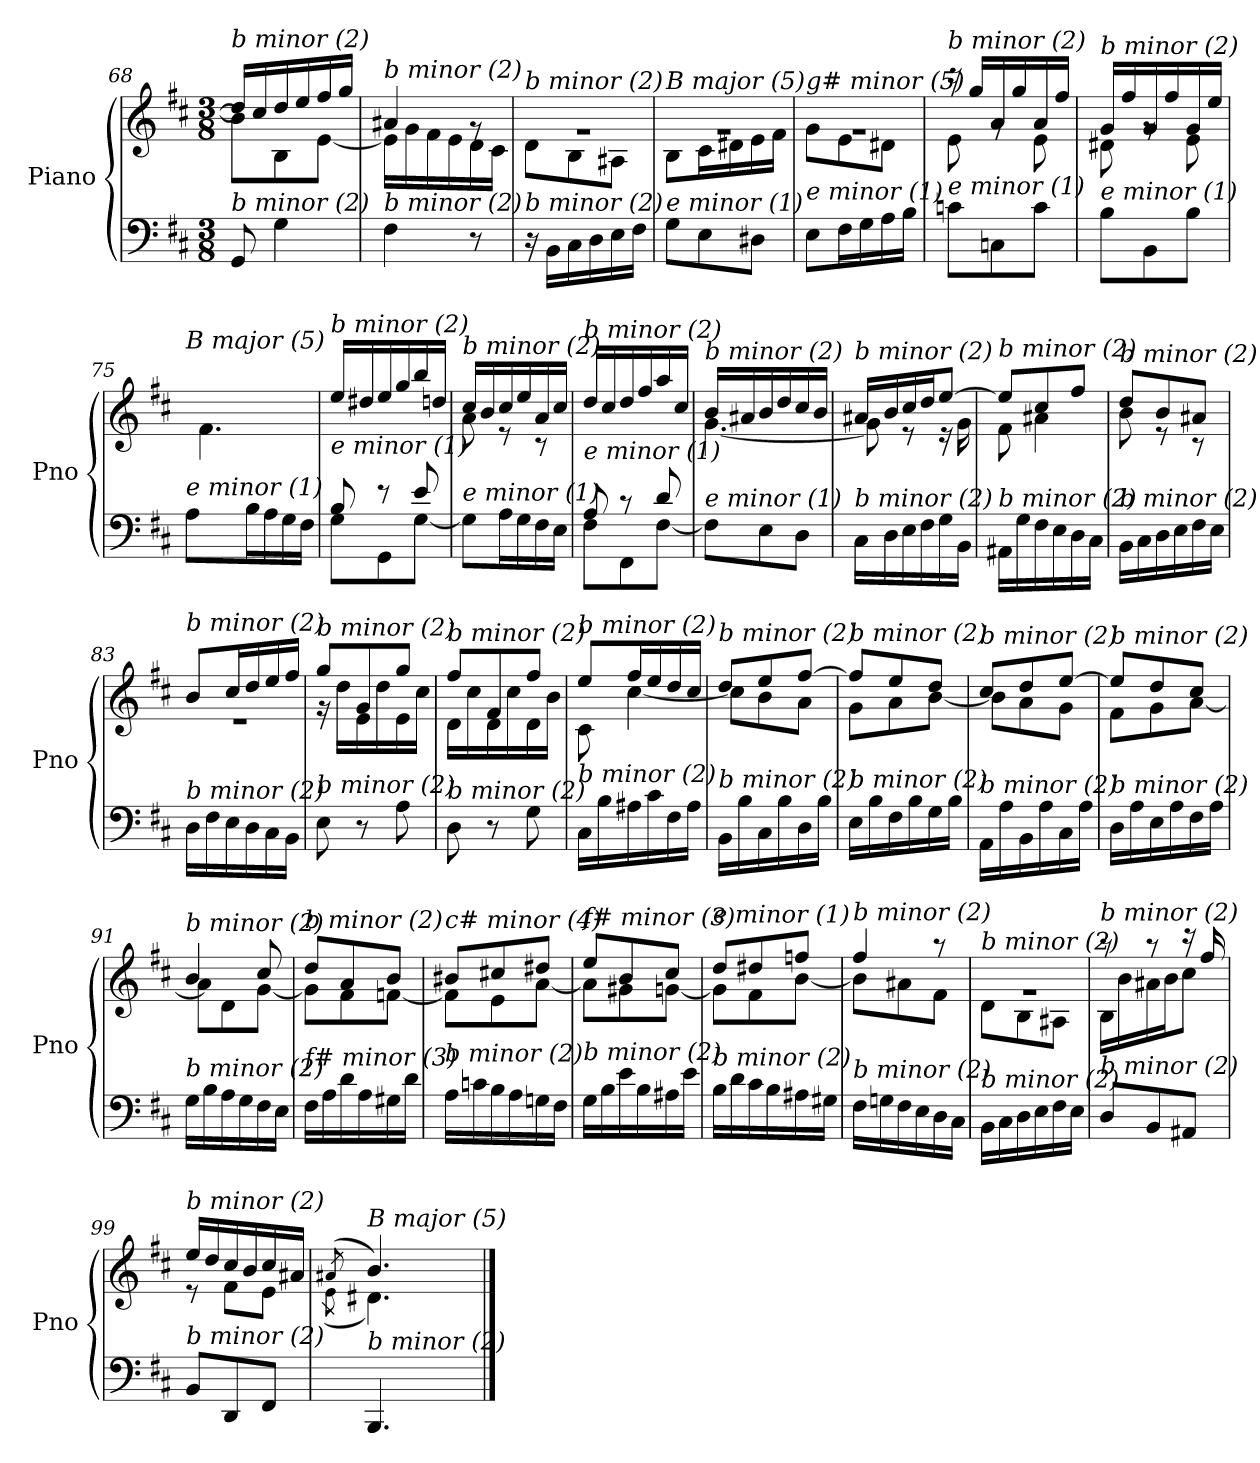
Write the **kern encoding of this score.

**kern	**kern
*part1	*part1
*staff2	*staff1
*I"Piano	*
*I'Pno	*
*clefF4	*clefG2
*k[f#c#]	*k[f#c#]
*M3/8	*M3/8
=68	=68
*	*^
!	!LO:TX:i:t=b minor (2)	!
!LO:TX:i:t=b minor (2)	!	!
8GG/	16dd/LL]	8b\L]
.	16cc#/	.
4G\	16dd/	8B\
.	16ee/	.
.	16ff#/	[8e\J
.	16gg/JJ	.
=69	=69	=69
!	!LO:TX:i:t=b minor (2)	!
!LO:TX:i:t=b minor (2)	!	!
4F#\	4a#X/	16e\LL]
.	.	16g\
.	.	16f#\
.	.	16e\
8r	8rg	16d\
.	.	16c#\JJ
=70	=70	=70
!	!LO:TX:i:t=b minor (2)	!
!LO:TX:i:t=b minor (2)	!	!
16r	4.rg	8d\L
16BB\LL	.	.
16C#\	.	8B\
16D\	.	.
16E\	.	8A#X\J
16F#\JJ	.	.
!!LO:LB:g=z	!!
=71	=71	=71
!	!LO:TX:i:t=B major (5)	!
!LO:TX:i:t=e minor (1)	!	!
8G\L	4.rg	8B\L
8E\	.	16c#\L
.	.	16d#X\
8D#X\J	.	16e\
.	.	16f#\JJ
=72	=72	=72
!	!LO:TX:i:t=g# minor (5)	!
!LO:TX:i:t=e minor (1)	!	!
8E\L	4.rg	8g\L
16F#\L	.	8e\
16G\	.	.
16A\	.	8d#X\J
16B\JJ	.	.
=73	=73	=73
!	!LO:TX:i:t=b minor (2)	!
!LO:TX:i:t=e minor (1)	!	!
8cn\L	16r	8e\
.	16gg/LL	.
8Cn\	16a/	8rg
.	16gg/	.
8c\J	16a/	8e\
.	16ff#/JJ	.
=74	=74	=74
!	!LO:TX:i:t=b minor (2)	!
!LO:TX:i:t=e minor (1)	!	!
8B\L	16g/LL	8d#X\
.	16ff#/	.
8BB\	16g/	8rg
.	16ff#/	.
8B\J	16g/	8e\
.	16ee/JJ	.
=75	=75	=75
!	!LO:TX:i:t=B major (5)	!
!LO:TX:i:t=e minor (1)	!	!
8A\L	16f#/LLyy	4.f#\
.	16ee/	.
16B\L	16dd#X/	.
16A\	16ff#/	.
16G\	16b/	.
16F#\JJ	16dd#/JJ	.
*	*v	*v
!!LO:LB:g=z
=76	=76
*^	*
!	!	!LO:TX:i:t=b minor (2)
!LO:TX:i:t=e minor (1)	!	!
8B/	8G\L	16ee/LL
.	.	16dd#X/
8r	8GG\	16ee/
.	.	16gg/
8e/	[8G\J	16bb/
.	.	16ddn/JJ
*v	*v	*
=77	=77
*	*^
!	!LO:TX:i:t=b minor (2)	!
!LO:TX:i:t=e minor (1)	!	!
8G\L]	16cc#/LL	8a\
.	16b/	.
16A\L	16cc#/	8r
16G\	16ee/	.
16F#\	16a/	8r
16E\JJ	16cc#/JJ	.
*	*v	*v
=78	=78
*^	*
!	!	!LO:TX:i:t=b minor (2)
!LO:TX:i:t=e minor (1)	!	!
8A/	8F#\L	16dd/LL
.	.	16cc#/
8r	8FF#\	16dd/
.	.	16ff#/
8d/	[8F#\J	16aa/
.	.	16cc#/JJ
*v	*v	*
=79	=79
*	*^
!	!LO:TX:i:t=b minor (2)	!
!LO:TX:i:t=e minor (1)	!	!
8F#\L]	16b/LL	[4.g\
.	16a#X/	.
8E\	16b/	.
.	16dd/	.
8D\J	16cc#/	.
.	16b/JJ	.
=80	=80	=80
!	!LO:TX:i:t=b minor (2)	!
!LO:TX:i:t=b minor (2)	!	!
16C#\LL	16a#X/LL	8g\]
16D\	16b/	.
16E\	16cc#/	8r
16F#\	16dd/J	.
16G\	[8ee/J	16r
16BB\JJ	.	16g\
!!LO:LB:g=z	!!
=81	=81	=81
!	!LO:TX:i:t=b minor (2)	!
!LO:TX:i:t=b minor (2)	!	!
16AA#X\LL	8ee/L]	8f#\
16G\	.	.
16F#\	8cc#/	4a#X\
16E\	.	.
16D\	8ff#/J	.
16C#\JJ	.	.
=82	=82	=82
!	!LO:TX:i:t=b minor (2)	!
!LO:TX:i:t=b minor (2)	!	!
16BB\LL	8dd/L	8b\
16C#\	.	.
16D\	8b/	8r
16E\	.	.
16F#\	8a#X/J	8r
16E\JJ	.	.
=83	=83	=83
!	!LO:TX:i:t=b minor (2)	!
!LO:TX:i:t=b minor (2)	!	!
16D\LL	8b/L	4.r
16F#\	.	.
16E\	16cc#/L	.
16D\	16dd/	.
16C#\	16ee/	.
16BB\JJ	16ff#/JJ	.
=84	=84	=84
!	!LO:TX:i:t=b minor (2)	!
!LO:TX:i:t=b minor (2)	!	!
8E\	8gg/L	16r
.	.	16dd\LL
8r	8g/	16e\
.	.	16dd\
8A\	8gg/J	16e\
.	.	16cc#\JJ
=85	=85	=85
!	!LO:TX:i:t=b minor (2)	!
!LO:TX:i:t=b minor (2)	!	!
8D\	8ff#/L	16d\LL
.	.	16cc#\
8r	8f#/	16d\
.	.	16cc#\
8G\	8ff#/J	16d\
.	.	16b\JJ
!!LO:LB:g=z	!!
=86	=86	=86
!	!LO:TX:i:t=b minor (2)	!
!LO:TX:i:t=b minor (2)	!	!
16C#\LL	8ee/L	8c#\
16B\	.	.
16A#X\	16ff#/L	[4cc#\
16c#\	16ee/	.
16F#\	16dd/	.
16A#\JJ	16cc#/JJ	.
=87	=87	=87
!	!LO:TX:i:t=b minor (2)	!
!LO:TX:i:t=b minor (2)	!	!
16BB\LL	8dd/L	8cc#\L]
16B\	.	.
16C#\	8ee/	8b\
16B\	.	.
16D\	[8ff#/J	8a\J
16B\JJ	.	.
=88	=88	=88
!	!LO:TX:i:t=b minor (2)	!
!LO:TX:i:t=b minor (2)	!	!
16E\LL	8ff#/L]	8g\L
16B\	.	.
16F#\	8ee/	8a\
16B\	.	.
16G\	8dd/J	[8b\J
16B\JJ	.	.
=89	=89	=89
!	!LO:TX:i:t=b minor (2)	!
!LO:TX:i:t=b minor (2)	!	!
16AA\LL	8cc#/L	8b\L]
16A\	.	.
16BB\	8dd/	8a\
16A\	.	.
16C#\	[8ee/J	8g\J
16A\JJ	.	.
=90	=90	=90
!	!LO:TX:i:t=b minor (2)	!
!LO:TX:i:t=b minor (2)	!	!
16D\LL	8ee/L]	8f#\L
16A\	.	.
16E\	8dd/	8g\
16A\	.	.
16F#\	8cc#/J	[8a\J
16A\JJ	.	.
!!LO:LB:g=z	!!
=91	=91	=91
!	!LO:TX:i:t=b minor (2)	!
!LO:TX:i:t=b minor (2)	!	!
16G\LL	4b/	8a\L]
16B\	.	.
16A\	.	8d\
16G\	.	.
16F#\	8cc#/	[8g\J
16E\JJ	.	.
=92	=92	=92
!	!LO:TX:i:t=b minor (2)	!
!LO:TX:i:t=f# minor (3)	!	!
16F#\LL	8dd/L	8g\L]
16A\	.	.
16d\	8a/	8f#\
16A\	.	.
16G#X\	8b/J	[8fn\J
16d\JJ	.	.
=93	=93	=93
!	!LO:TX:i:t=c# minor (4)	!
!LO:TX:i:t=b minor (2)	!	!
16A\LL	8b#Xi/L	8f\L]
16cn\	.	.
16B\	8cc#X/	8e\
16A\	.	.
16Gn\	8dd#X/J	[8a\J
16F#\JJ	.	.
=94	=94	=94
!	!LO:TX:i:t=f# minor (3)	!
!LO:TX:i:t=b minor (2)	!	!
16G\LL	8ee/L	8a\L]
16B\	.	.
16e\	8b/	8g#X\
16B\	.	.
16A#X\	8cc#/J	[8gn\J
16e\JJ	.	.
=95	=95	=95
!	!LO:TX:i:t=e minor (1)	!
!LO:TX:i:t=b minor (2)	!	!
16B\LL	8dd/L	8g\L]
16d\	.	.
16c#\	8dd#X/	8f#\
16B\	.	.
16A#X\	8ffni/J	[8b\J
16G#X\JJ	.	.
!!LO:PB:g=z	!!
=96	=96	=96
!	!LO:TX:i:t=b minor (2)	!
!LO:TX:i:t=b minor (2)	!	!
16F#\LL	4ff#/	8b\L]
16Gn\	.	.
16F#\	.	8a#X\
16E\	.	.
16D\	8r	8f#\J
16C#\JJ	.	.
=97	=97	=97
!	!LO:TX:i:t=b minor (2)	!
!LO:TX:i:t=b minor (2)	!	!
16BB\LL	4.rg	8d\L
16C#\	.	.
16D\	.	8B\
16E\	.	.
16F#\	.	8A#X\J
16E\JJ	.	.
=98	=98	=98
!	!LO:TX:i:t=b minor (2)	!
!LO:TX:i:t=b minor (2)	!	!
8D/L	8r	16B\LL
.	.	16b\
8BB/	8r	16a#X\
.	.	16b\J
8AA#X/J	16r	8cc#\J
.	16ff#/	.
=99	=99	=99
!	!LO:TX:i:t=b minor (2)	!
!LO:TX:i:t=b minor (2)	!	!
8BB/L	16ee/LL	8r
.	16dd/	.
8DD/	16cc#/	8f#\L
.	16b/	.
8FF#/J	16cc#/	8e\J
.	16a#X/JJ	.
=100	=100	=100
.	(>8qa#X/	(8qe\
*	*	*^
!	!LO:TX:i:t=B major (5)	!	!
!LO:TX:i:t=b minor (2)	!	!	!
4.BBB/	4.b/)	4.d#X\)	8e!yy 8a#!yy
.	.	.	4d#!yy 4b!yy
*	*v	*v	*v
==	==
*-	*-
